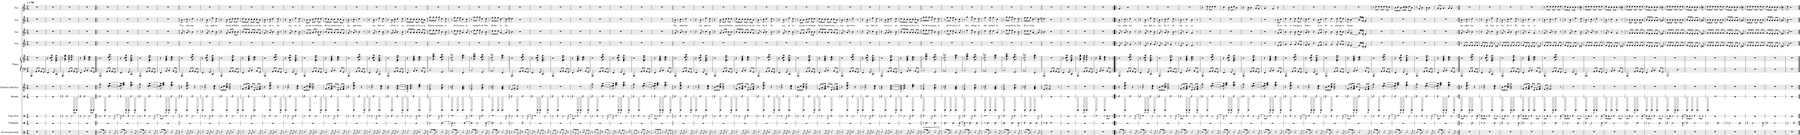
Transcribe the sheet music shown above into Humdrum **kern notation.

**kern	**kern	**dynam	**kern	**kern	**kern	**kern	**kern	**kern	**kern	**kern	**text	**kern
*part10	*part9	*part9	*part8	*part7	*part6	*part5	*part5	*part4	*part3	*part2	*part2	*part1
*staff11	*staff10	*staff10	*staff9	*staff8	*staff7	*staff6	*staff5	*staff4	*staff3	*staff2	*staff2	*staff1
*I"Set de percusión	*I"Triángulo	*	*I"Caja clara	*I"Bombo	*I"Guitarra eléctrica	*I"Piano	*	*I"Voz	*I"Voz	*I"Voz	*	*I"Voz
*I'Perc.	*	*	*I'C. clara	*I'Bmb.	*I'Guit. El.	*I'Pno.	*	*I'Vo.	*I'Vo.	*I'Vo.	*	*I'Vo.
*	*stria1	*	*stria1	*stria1	*	*	*	*	*	*	*	*
*clefX	*clefX	*	*clefX	*clefX	*clefGv2	*clefF4	*clefG2	*clefG2	*clefG2	*clefG2	*	*clefG2
*	*	*	*	*	*	*	*	*Trd7c12	*	*	*	*
*k[]	*k[]	*	*k[]	*k[]	*k[]	*k[]	*k[]	*k[]	*k[]	*k[]	*	*k[]
*M7/8	*M7/8	*	*M7/8	*M7/8	*M7/8	*M7/8	*M7/8	*M7/8	*M7/8	*M7/8	*	*M7/8
*MM180	*MM180	*	*MM180	*MM180	*MM180	*MM180	*MM180	*MM180	*MM180	*MM180	*	*MM180
=1	=1	=1	=1	=1	=1	=1	=1	=1	=1	=1	=1	=1
2..r	2..r	.	2..r	2..r	2..r	4.GGG/	2..r	2..r	2..r	2..r	.	2..r
.	.	.	.	.	.	8AA/L	.	.	.	.	.	.
.	.	.	.	.	.	8BB/J	.	.	.	.	.	.
.	.	.	.	.	.	8AA/L	.	.	.	.	.	.
.	.	.	.	.	.	8GG/J	.	.	.	.	.	.
=2	=2	=2	=2	=2	=2	=2	=2	=2	=2	=2	=2	=2
2..r	2..r	.	2..r	2..r	2..r	4.FF/	4r	2..r	2..r	2..r	.	2..r
.	.	.	.	.	.	.	4f\ 4cc\ 4dd\ 4aa\	.	.	.	.	.
.	.	.	.	.	.	8GG/	.	.	.	.	.	.
.	.	.	.	.	.	4.CC/	4.e\ 4.g\ 4.cc\ 4.gg\	.	.	.	.	.
=3	=3	=3	=3	=3	=3	=3	=3	=3	=3	=3	=3	=3
2..r	2..r	.	4Re\	4r	2..r	4.GGG/	8r	2..r	2..r	2..r	.	2..r
.	.	.	.	.	.	.	4g\ 4b\ 4ff\ 4aa\	.	.	.	.	.
.	.	.	4Re\	4.r	.	.	.	.	.	.	.	.
.	.	.	.	.	.	8AA/L	8a\ 8dd\ 8gg\	.	.	.	.	.
.	.	.	4.Re\	.	.	8BB/J	4.g\ 4.dd\ 4.gg\	.	.	.	.	.
.	.	.	.	8BBB\L	.	8AA/L	.	.	.	.	.	.
.	.	.	.	8BBB\J	.	8GG/J	.	.	.	.	.	.
=4	=4	=4	=4	=4	=4	=4	=4	=4	=4	=4	=4	=4
2..r	2..r	.	4Re\	4r	2..r	4FF/	4r	2..r	2..r	2..r	.	2..r
.	.	.	4Re\	4.r	.	8BB/	4a\ 4cc\ 4ff\	.	.	.	.	.
.	.	.	.	.	.	4C/	.	.	.	.	.	.
.	.	.	4.Re\	.	.	.	4.g\ 4.cc\ 4.ee\	.	.	.	.	.
.	.	.	.	8BBB\L	.	8BB/L	.	.	.	.	.	.
.	.	.	.	8BBB\J	.	8GG/J	.	.	.	.	.	.
=5!|:	=5!|:	=5!|:	=5!|:	=5!|:	=5!|:	=5!|:	=5!|:	=5!|:	=5!|:	=5!|:	=5!|:	=5!|:
8.R/L	2..r	.	4Re\	4r	2B\ 2f\ 2a\	4.GGG/	2r	2..r	2..r	2..r	.	2..r
16Rg/Jk	.	.	.	.	.	.	.	.	.	.	.	.
4R/	.	.	4r	4BBB\	.	.	.	.	.	.	.	.
.	.	.	.	.	.	8AA/L	.	.	.	.	.	.
4R/	.	.	4Re\	4.r	[4.d\ [4.e\ [4.b\	8BB/J	4.g\ 4.dd\ 4.ee\ 4.bb\	.	.	.	.	.
.	.	.	.	.	.	8AA/L	.	.	.	.	.	.
8Rg/	.	.	[8Re\	.	.	8GG/J	.	.	.	.	.	.
=6	=6	=6	=6	=6	=6	=6	=6	=6	=6	=6	=6	=6
8.R/L	2..r	.	8Re\]	4r	8d\] 8e\] 8b\]	4.FF/	4r	2..r	2..r	2..r	.	2..r
.	.	.	4r	.	4.f\ 4.a\ 4.cc\	.	.	.	.	.	.	.
16Rg/Jk	.	.	.	.	.	.	.	.	.	.	.	.
4R/	.	.	.	8BBB\	.	.	4f\ 4cc\ 4dd\ 4aa\	.	.	.	.	.
.	.	.	4r	8BBB\	.	8GG/	.	.	.	.	.	.
4R/	.	.	.	4r	4.e\ 4.g\ 4.dd\	4.CC/	4.e\ 4.g\ 4.cc\ 4.gg\	.	.	.	.	.
.	.	.	4Re\	.	.	.	.	.	.	.	.	.
8Rg/	.	.	.	8BBB\	.	.	.	.	.	.	.	.
=7	=7	=7	=7	=7	=7	=7	=7	=7	=7	=7	=7	=7
8.R/L	2..r	.	4Re\	4r	2B\ 2f\ 2a\	4.GGG/	2r	2..r	2..r	2..r	.	2..r
16Rg/Jk	.	.	.	.	.	.	.	.	.	.	.	.
4R/	.	.	4r	4BBB\	.	.	.	.	.	.	.	.
.	.	.	.	.	.	8AA/L	.	.	.	.	.	.
4R/	.	.	4Re\	4.r	[4.d\ [4.e\ [4.b\	8BB/J	4.e\ 4.g\ 4.dd\ 4.gg\	.	.	.	.	.
.	.	.	.	.	.	8AA/L	.	.	.	.	.	.
8Rg/	.	.	[8Re\	.	.	8GG/J	.	.	.	.	.	.
=8	=8	=8	=8	=8	=8	=8	=8	=8	=8	=8	=8	=8
8.R/L	2..r	.	8Re\L]	4r	8d\] 8e\] 8b\]	4FF/	4r	2..r	2..r	2..r	.	2..r
.	.	.	8Re\J	.	4.f\ 4.a\ 4.cc\	.	.	.	.	.	.	.
16Rg/Jk	.	.	.	.	.	.	.	.	.	.	.	.
4R/	.	.	4.r	8BBB\	.	8BB/	4f\ 4a\ 4cc\ 4ff\	.	.	.	.	.
.	.	.	.	8BBB\	.	4C/	.	.	.	.	.	.
4R/	.	.	.	4r	4.e\ 4.g\ 4.dd\	.	4.g\ 4.cc\ 4.ee\	.	.	.	.	.
.	.	.	4Re\	.	.	8BB/L	.	.	.	.	.	.
8Rg/	.	.	.	8BBB\	.	8GG/J	.	.	.	.	.	.
=9||	=9||	=9||	=9||	=9||	=9||	=9||	=9||	=9||	=9||	=9||	=9||	=9||
!	!	!	!	!	!	!	!	!	!	!	!LO:LY:b	!
4R/	2..r	.	4Re\	4r	4r	4.GGG/	2r	2..r	8g/	8b\	'Toy	2..r
.	.	.	.	.	.	.	.	.	8r	8r	.	.
!	!	!	!	!	!	!	!	!	!	!	!LO:LY:b	!
8Rg/	.	.	4r	4BBB\	4.G\ 4.d\ 4.f\ 4.cc\	.	.	.	8a/	8cc\	plan-	.
8Rg/	.	.	.	.	.	8AA/L	.	.	8r	8r	.	.
!	!	!	!	!	!	!	!	!	!	!	!LO:LY:b	!
4R/	.	.	4.Re\	4r	.	8BB/J	4.g\ 4.dd\ 4.ee\ 4.bb\	.	4b\	4dd\	-tao	.
.	.	.	.	.	4r	8AA/L	.	.	.	.	.	.
8Rg/	.	.	.	8BBB\	.	8GG/J	.	.	8r	8r	.	.
=10	=10	=10	=10	=10	=10	=10	=10	=10	=10	=10	=10	=10
4R/	2..r	.	8r	4BBB\	8r	4.FF/	4r	2..r	4r	4r	.	2..r
.	.	.	4Re\	.	2A\ 2c\ 2f\	.	.	.	.	.	.	.
!	!	!	!	!	!	!	!	!	!	!	!LO:LY:b	!
8Rg/	.	.	.	4r	.	.	4f\ 4cc\ 4dd\ 4aa\	.	8g/	8b\	'toy	.
8Rg/	.	.	8Re\	.	.	8GG/	.	.	8r	8r	.	.
!	!	!	!	!	!	!	!	!	!	!	!LO:LY:b	!
4R/	.	.	4.r	4.BBB\	.	4.CC/	4.e\ 4.g\ 4.cc\ 4.gg\	.	4cc\	4ee\	quie-	.
.	.	.	.	.	4G\ 4c\ 4e\	.	.	.	.	.	.	.
!	!	!	!	!	!	!	!	!	!	!	!LO:LY:b	!
8Rg/	.	.	.	.	.	.	.	.	8b\	8dd\	-to	.
=11	=11	=11	=11	=11	=11	=11	=11	=11	=11	=11	=11	=11
4R/	2..r	.	4Re\	4r	[8B\L	4.GGG/	2r	2..r	4r	4r	.	2..r
.	.	.	.	.	[8d\	.	.	.	.	.	.	.
!	!	!	!	!	!	!	!	!	!	!	!LO:LY:b	!
8Rg/	.	.	4r	4BBB\	8B\_ 8d\_ [8a\J	.	.	.	8g/	8b\	soy	.
!	!	!	!	!	!	!	!	!	!	!	!LO:LY:b	!
8Rg/	.	.	.	.	2G\ 2B\] 2d\] 2a\]	8AA/L	.	.	8a/L	8cc\L	un	.
!	!	!	!	!	!	!	!	!	!	!	!LO:LY:b	!
4R/	.	.	4.Re\	4r	.	8BB/J	4.e\ 4.g\ 4.dd\ 4.gg\	.	8b/J	8dd\J	ár	.
!	!	!	!	!	!	!	!	!	!	!	!LO:LY:b	!
.	.	.	.	.	.	8AA/L	.	.	8b\L	8dd\L	bol	.
!	!	!	!	!	!	!	!	!	!	!	!LO:LY:b	!
8Rg/	.	.	.	8BBB\	.	8GG/J	.	.	8b\J	8dd\J	en	.
=12	=12	=12	=12	=12	=12	=12	=12	=12	=12	=12	=12	=12
!	!	!	!	!	!	!	!	!	!	!	!LO:LY:b	!
4R/	2..r	.	8r	4BBB\	[8F/L	4FF/	4r	2..r	8b/L	8dd\L	me	2..r
!	!	!	!	!	!	!	!	!	!	!	!LO:LY:b	!
.	.	.	4Re\	.	[8A/	.	.	.	8a/	8cc\	dio	.
!	!	!	!	!	!	!	!	!	!	!	!LO:LY:b	!
8Rg/	.	.	.	4r	8F/] 8A/] 8d/J	8BB/	4f\ 4a\ 4cc\ 4ff\	.	8a/J	8cc\J	de	.
!	!	!	!	!	!	!	!	!	!	!	!LO:LY:b	!
8Rg/	.	.	8Re\	.	[8c/L	4C/	.	.	8a/L	8cc\L	laa	.
!	!	!	!	!	!	!	!	!	!	!	!LO:LY:b	!
4R/	.	.	4.r	4.BBB\	8D/J	.	4.g\ 4.cc\ 4.ee\	.	8a/J	8cc\J	ve	.
!	!	!	!	!	!	!	!	!	!	!	!LO:LY:b	!
.	.	.	.	.	[8E/L	8BB/L	.	.	8a/L	8cc\L	ni	.
!	!	!	!	!	!	!	!	!	!	!	!LO:LY:b	!
8Rg/	.	.	.	.	8E/] 8G/ 8c/]J	8GG/J	.	.	8g/J	8b\J	da	.
=13	=13	=13	=13	=13	=13	=13	=13	=13	=13	=13	=13	=13
!	!	!	!	!	!	!	!	!	!	!	!LO:LY:b	!
4R/	2..r	.	4Re\	4r	4r	4.GGG/	2r	2..r	8g/	8b\	'toy	2..r
.	.	.	.	.	.	.	.	.	8r	8r	.	.
!	!	!	!	!	!	!	!	!	!	!	!LO:LY:b	!
8Rg/	.	.	4r	4BBB\	4.G\ 4.d\ 4.f\ 4.cc\	.	.	.	8a/	8cc\	he	.
!	!	!	!	!	!	!	!	!	!	!	!LO:LY:b	!
8Rg/	.	.	.	.	.	8AA/L	.	.	4b\	4dd\	ri	.
4R/	.	.	4.Re\	4r	.	8BB/J	4.g\ 4.dd\ 4.ee\ 4.bb\	.	.	.	.	.
!	!	!	!	!	!	!	!	!	!	!	!LO:LY:b	!
.	.	.	.	.	4r	8AA/L	.	.	8b\	8dd\	do	.
8Rg/	.	.	.	8BBB\	.	8GG/J	.	.	8r	8r	.	.
=14	=14	=14	=14	=14	=14	=14	=14	=14	=14	=14	=14	=14
4R/	2..r	.	8r	4BBB\	8r	4.FF/	4r	2..r	4r	4r	.	2..r
.	.	.	4Re\	.	2A\ 2c\ 2f\	.	.	.	.	.	.	.
!	!	!	!	!	!	!	!	!	!	!	!LO:LY:b	!
8Rg/	.	.	.	4r	.	.	4f\ 4cc\ 4dd\ 4aa\	.	8g/	8b\	toy	.
8Rg/	.	.	8Re\	.	.	8GG/	.	.	8r	8r	.	.
!	!	!	!	!	!	!	!	!	!	!	!LO:LY:b	!
4R/	.	.	4.r	4.BBB\	.	4.CC/	4.e\ 4.g\ 4.cc\ 4.gg\	.	4cc\	4ee\	se	.
.	.	.	.	.	4G\ 4c\ 4e\	.	.	.	.	.	.	.
!	!	!	!	!	!	!	!	!	!	!	!LO:LY:b	!
8Rg/	.	.	.	.	.	.	.	.	8b\	8dd\	co	.
=15	=15	=15	=15	=15	=15	=15	=15	=15	=15	=15	=15	=15
4R/	2..r	.	4Re\	4r	[8B\L	4.GGG/	2r	2..r	8r	8r	.	2..r
!	!	!	!	!	!	!	!	!	!	!	!LO:LY:b	!
.	.	.	.	.	[8d\	.	.	.	8g/L	8b\L	soy	.
!	!	!	!	!	!	!	!	!	!	!	!LO:LY:b	!
8Rg/	.	.	4r	4BBB\	8B\_ 8d\_ [8a\J	.	.	.	8g/J	8b\J	un	.
!	!	!	!	!	!	!	!	!	!	!	!LO:LY:b	!
8Rg/	.	.	.	.	2G\ 2B\] 2d\] 2a\]	8AA/L	.	.	8a/L	8cc\L	es	.
!	!	!	!	!	!	!	!	!	!	!	!LO:LY:b	!
4R/	.	.	4.Re\	4r	.	8BB/J	4.e\ 4.g\ 4.dd\ 4.gg\	.	8b/J	8dd\J	tor	.
!	!	!	!	!	!	!	!	!	!	!	!LO:LY:b	!
.	.	.	.	.	.	8AA/L	.	.	8b\L	8dd\L	bo	.
!	!	!	!	!	!	!	!	!	!	!	!LO:LY:b	!
8Rg/	.	.	.	8BBB\	.	8GG/J	.	.	8b\J	8dd\J	pa	.
=16	=16	=16	=16	=16	=16	=16	=16	=16	=16	=16	=16	=16
!	!	!	!	!	!	!	!	!	!	!	!LO:LY:b	!
4R/	2..r	.	8r	4BBB\	[8F/L	4FF/	4r	2..r	8b/L	8dd\L	lle	2..r
!	!	!	!	!	!	!	!	!	!	!	!LO:LY:b	!
.	.	.	4Re\	.	[8A/	.	.	.	8a/	8cc\	var	.
!	!	!	!	!	!	!	!	!	!	!	!LO:LY:b	!
8Rg/	.	.	.	4r	8F/] 8A/] 8d/J	8BB/	4f\ 4a\ 4cc\ 4ff\	.	8a/J	8cc\J	la	.
!	!	!	!	!	!	!	!	!	!	!	!LO:LY:b	!
8Rg/	.	.	8Re\	.	[8c/L	4C/	.	.	8a/L	8cc\L	mer	.
!	!	!	!	!	!	!	!	!	!	!	!LO:LY:b	!
4R/	.	.	4.r	4.BBB\	8D/J	.	4.g\ 4.cc\ 4.ee\	.	8a/J	8cc\J	can	.
!	!	!	!	!	!	!	!	!	!	!	!LO:LY:b	!
.	.	.	.	.	[8E/L	8BB/L	.	.	8a/L	8cc\L	cí	.
!	!	!	!	!	!	!	!	!	!	!	!LO:LY:b	!
8Rg/	.	.	.	.	8E/] 8G/ 8c/]J	8GG/J	.	.	8g/J	8b\J	a	.
=17	=17	=17	=17	=17	=17	=17	=17	=17	=17	=17	=17	=17
!	!	!	!	!	!	!	!	!	!	!	!LO:LY:b	!
4R/	2..r	.	4Re\	4r	4r	4.GGG/	2r	2..r	8g/	8b\	'toy	2..r
.	.	.	.	.	.	.	.	.	8r	8r	.	.
!	!	!	!	!	!	!	!	!	!	!	!LO:LY:b	!
8Rg/	.	.	4r	4BBB\	4.G\ 4.d\ 4.f\ 4.cc\	.	.	.	8a/	8cc\	que-	.
8Rg/	.	.	.	.	.	8AA/L	.	.	8r	8r	.	.
!	!	!	!	!	!	!	!	!	!	!	!LO:LY:b	!
4R/	.	.	4.Re\	4r	.	8BB/J	4.g\ 4.dd\ 4.ee\ 4.bb\	.	4b\	4dd\	-mao	.
.	.	.	.	.	4r	8AA/L	.	.	.	.	.	.
8Rg/	.	.	.	8BBB\	.	8GG/J	.	.	8r	8r	.	.
=18	=18	=18	=18	=18	=18	=18	=18	=18	=18	=18	=18	=18
4R/	2..r	.	8r	4BBB\	8r	4.FF/	4r	2..r	4r	4r	.	2..r
.	.	.	4Re\	.	2A\ 2c\ 2f\	.	.	.	.	.	.	.
!	!	!	!	!	!	!	!	!	!	!	!LO:LY:b	!
8Rg/	.	.	.	4r	.	.	4f\ 4cc\ 4dd\ 4aa\	.	8g/	8b\	toy	.
8Rg/	.	.	8Re\	.	.	8GG/	.	.	8r	8r	.	.
!	!	!	!	!	!	!	!	!	!	!	!LO:LY:b	!
4R/	.	.	4.r	4.BBB\	.	4.CC/	4.e\ 4.g\ 4.cc\ 4.gg\	.	4cc\	4ee\	hue-	.
.	.	.	.	.	4G\ 4c\ 4e\	.	.	.	.	.	.	.
!	!	!	!	!	!	!	!	!	!	!	!LO:LY:b	!
8Rg/	.	.	.	.	.	.	.	.	8b\	8dd\	-co	.
=19	=19	=19	=19	=19	=19	=19	=19	=19	=19	=19	=19	=19
4R/	2..r	.	4Re\	4r	2G\ 2B\ 2d\	4.GGG/	2r	2..r	4r	4r	.	2..r
!	!	!	!	!	!	!	!	!	!	!	!LO:LY:b	!
8Rg/	.	.	4r	4BBB\	.	.	.	.	8g/	8b\	mi	.
!	!	!	!	!	!	!	!	!	!	!	!LO:LY:b	!
8Rg/	.	.	.	.	.	8AA/L	.	.	8a/	8cc\	ra	.
!	!	!	!	!	!	!	!	!	!	!	!LO:LY:b	!
4R/	.	.	4Re\	4r	[4.F\ [4.B\ [4.e\	8BB/J	4.e\ 4.g\ 4.dd\ 4.gg\	.	4b\	4dd\	íz	.
.	.	.	.	.	.	8AA/L	.	.	.	.	.	.
!	!	!	!	!	!	!	!	!	!	!	!LO:LY:b	!
8Rg/	.	.	8r	8BBB\	.	8GG/J	.	.	8b\	8dd\	ya	.
=20	=20	=20	=20	=20	=20	=20	=20	=20	=20	=20	=20	=20
!	!	!	!	!	!	!	!	!	!	!	!LO:LY:b	!
4R/	2..r	.	8r	4BBB\	8F\] 8B\] 8e\]	4FF/	4r	2..r	8b/L	8dd\L	no	2..r
!	!	!	!	!	!	!	!	!	!	!	!LO:LY:b	!
.	.	.	4Re\	.	4.G\ 4.c\ 4.f\	.	.	.	8a/	8cc\	rom	.
!	!	!	!	!	!	!	!	!	!	!	!LO:LY:b	!
8Rg/	.	.	.	4r	.	8BB/	4f\ 4a\ 4cc\ 4ff\	.	8a/J	8cc\J	pe	.
!	!	!	!	!	!	!	!	!	!	!	!LO:LY:b	!
8Rg/	.	.	8Re\	.	.	4C/	.	.	8a/L	8cc\L	tu	.
!	!	!	!	!	!	!	!	!	!	!	!LO:LY:b	!
4R/	.	.	4.r	4.BBB\	4.c\ 4.e\ 4.g\	.	4.g\ 4.cc\ 4.ee\	.	8a/J	8cc\J	be	.
!	!	!	!	!	!	!	!	!	!	!	!LO:LY:b	!
.	.	.	.	.	.	8BB/L	.	.	8a/L	8cc\L	rí	.
!	!	!	!	!	!	!	!	!	!	!	!LO:LY:b	!
8Rg/	.	.	.	.	.	8GG/J	.	.	8g/J	8b\J	as	.
=21||	=21||	=21||	=21||	=21||	=21||	=21||	=21||	=21||	=21||	=21||	=21||	=21||
!	!	!	!	!	!	!	!	!	!	!	!LO:LY:b	!
8.R/L	2Re\	.	4.r	2BBB\	2E\ 2G\ 2c\ 2g\	2C/	8r	2..r	8ee\L	8gg\L	Quie	2..r
!	!	!	!	!	!	!	!	!	!	!	!LO:LY:b	!
.	.	.	.	.	.	.	4.a\ 4.ee\ 4.gg\ 4.ccc\	.	8ee\	8gg\	ro	.
16Rg/Jk	.	.	.	.	.	.	.	.	.	.	.	.
!	!	!	!	!	!	!	!	!	!	!	!LO:LY:b	!
4R/	.	.	.	.	.	.	.	.	8ee\J	8gg\J	ser	.
!	!	!	!	!	!	!	!	!	!	!	!LO:LY:b	!
.	.	.	8Re\	.	.	.	.	.	8ee\	8gg\	un	.
!	!	!	!	!	!	!	!	!	!	!	!LO:LY:b	!
4R/	[4.Re\	.	4.r	4.BBB\	4.G\ 4.B\ 4.f\	4.GG/	4.g\ 4.dd\ 4.ee\ 4.bb\	.	4b\	4dd\	pos	.
!	!	!	!	!	!	!	!	!	!	!	!LO:LY:b	!
8Rg/	.	.	.	.	.	.	.	.	8b\	8dd\	te	.
=22	=22	=22	=22	=22	=22	=22	=22	=22	=22	=22	=22	=22
8.R/L	8Re\]	.	2.r	4BBB\	2F/ 2B-X/ 2d/	2BB-X/	2f\ 2cc\ 2dd\ 2bb-X\	2..r	8r	8r	.	2..r
!	!	!	!	!	!	!	!	!	!	!	!LO:LY:b	!
.	2Re\	.	.	.	.	.	.	.	8dd\L	8ff\L	de	.
16Rg/Jk	.	.	.	.	.	.	.	.	.	.	.	.
!	!	!	!	!	!	!	!	!	!	!	!LO:LY:b	!
4R/	.	.	.	4BBB\	.	.	.	.	8dd\J	8ff\J	ba	.
!	!	!	!	!	!	!	!	!	!	!	!LO:LY:b	!
.	.	.	.	.	.	.	.	.	8dd\	8ff\	jo	.
!	!	!	!	!	!	!	!	!	!	!	!LO:LY:b	!
4R/	.	.	.	4.BBB\	4.F/ 4.A/ 4.c/	4.FF/	4.cc\ 4.ff\ 4.aa\	.	4a/	4cc\	cos	.
.	[4Re\	.	.	.	.	.	.	.	.	.	.	.
!	!	!	!	!	!	!	!	!	!	!	!LO:LY:b	!
8Rg/	.	.	8Re\	.	.	.	.	.	8a/	8cc\	te	.
=23	=23	=23	=23	=23	=23	=23	=23	=23	=23	=23	=23	=23
8.R/L	4Re\]	.	4.r	2BBB\	2E\ 2G\ 2c\ 2g\	2C/	8r	2..r	8r	8r	.	2..r
!	!	!	!	!	!	!	!	!	!	!	!LO:LY:b	!
.	.	.	.	.	.	.	4.a\ 4.ee\ 4.gg\ 4.ccc\	.	8ee\L	8gg\L	car	.
16Rg/Jk	.	.	.	.	.	.	.	.	.	.	.	.
!	!	!	!	!	!	!	!	!	!	!	!LO:LY:b	!
4R/	2Re\	.	.	.	.	.	.	.	8ee\J	8gg\J	gar	.
!	!	!	!	!	!	!	!	!	!	!	!LO:LY:b	!
.	.	.	8Re\	.	.	.	.	.	8ee\	8gg\	lo	.
!	!	!	!	!	!	!	!	!	!	!	!LO:LY:b	!
4R/	.	.	4.r	4.BBB\	4.G\ 4.B\ 4.f\	4.GG/	4.g\ 4.dd\ 4.ee\ 4.bb\	.	4b\	4dd\	ca	.
!	!	!	!	!	!	!	!	!	!	!	!LO:LY:b	!
8Rg/	[8Re\	.	.	.	.	.	.	.	8b\	8dd\	bles	.
=24	=24	=24	=24	=24	=24	=24	=24	=24	=24	=24	=24	=24
!	!	!	!	!	!	!	!	!	!	!	!LO:LY:b	!
8.R/L	4.Re\]	.	2.r	4BBB\	2F/ 2B-X/ 2d/	2BB-X/	2f\ 2cc\ 2dd\ 2bb-X\	2..r	8dd\L	8ff\L	lle	2..r
!	!	!	!	!	!	!	!	!	!	!	!LO:LY:b	!
.	.	.	.	.	.	.	.	.	8dd\	8ff\	var	.
16Rg/Jk	.	.	.	.	.	.	.	.	.	.	.	.
4R/	.	.	.	4BBB\	.	.	.	.	8dd\J	8ff\J	.	.
!	!	!	!	!	!	!	!	!	!	!	!LO:LY:b	!
.	2Re\	.	.	.	.	.	.	.	[4.a/	[4.cc\	la	.
4R/	.	.	.	4.BBB\	4.F/ 4.A/ 4.c/	4.FF/	4.cc\ 4.ff\ 4.aa\	.	.	.	.	.
!	!	!	!	!	!	!	!	!	!	!	!LO:LY:b	!
8Rg/	.	.	8Re\	.	.	.	.	.	8a/]	8cc\]	luz	.
=25||	=25||	=25||	=25||	=25||	=25||	=25||	=25||	=25||	=25||	=25||	=25||	=25||
8r	2Re\	.	4Re\	4r	[8E/L	4.GGG/	2r	2..r	4.b\	4.dd\	.	2..r
8R/L	.	.	.	.	[8G/J	.	.	.	.	.	.	.
8Rg/J	.	.	4r	4BBB\	2E/] 2G/] 2d/	.	.	.	.	.	.	.
8Rg/	.	.	.	.	.	8AA/L	.	.	2r	2r	.	.
8r	4.r	.	4Re\	4.r	.	8BB/J	4.g\ 4.dd\ 4.ee\ 4.bb\	.	.	.	.	.
8R/L	.	.	.	.	.	8AA/L	.	.	.	.	.	.
8Rg/J	.	.	[8Re\	.	8r	8GG/J	.	.	.	.	.	.
=26	=26	=26	=26	=26	=26	=26	=26	=26	=26	=26	=26	=26
8Rg/	2..r	.	8Re\]	4r	2..r	4.FF/	4r	2..r	2..r	2..r	.	2..r
8r	.	.	2r	.	.	.	.	.	.	.	.	.
8R/	.	.	.	8BBB\	.	.	4f\ 4cc\ 4dd\ 4aa\	.	.	.	.	.
8Rg/L	.	.	.	8BBB\	.	8GG/	.	.	.	.	.	.
8Rg/J	.	.	.	4r	.	4.CC/	4.e\ 4.g\ 4.cc\ 4.gg\	.	.	.	.	.
8r	.	.	4Re\	.	.	.	.	.	.	.	.	.
8R/	.	.	.	8BBB\	.	.	.	.	.	.	.	.
=27	=27	=27	=27	=27	=27	=27	=27	=27	=27	=27	=27	=27
8Rg/L	2..r	.	4Re\	4r	2..r	4.GGG/	2r	2..r	2..r	2..r	.	2..r
8Rg/J	.	.	.	.	.	.	.	.	.	.	.	.
8r	.	.	4r	4BBB\	.	.	.	.	.	.	.	.
8R/L	.	.	.	.	.	8AA/L	.	.	.	.	.	.
8Rg/J	.	.	4Re\	4r	.	8BB/J	4.e\ 4.g\ 4.dd\ 4.gg\	.	.	.	.	.
8Rg/	.	.	.	.	.	8AA/L	.	.	.	.	.	.
8r	.	.	[8Re\	8r	.	8GG/J	.	.	.	.	.	.
=28	=28	=28	=28	=28	=28	=28	=28	=28	=28	=28	=28	=28
8R/L	2..r	.	8Re\L]	4r	2..r	4FF/	4r	2..r	2..r	2..r	.	2..r
8Rg/	.	.	8Re\J	.	.	.	.	.	.	.	.	.
8Rg/J	.	.	4.r	8BBB\	.	8BB/	4f\ 4a\ 4cc\ 4ff\	.	.	.	.	.
8r	.	.	.	8BBB\	.	4C/	.	.	.	.	.	.
8R/	.	.	.	4r	.	.	4.g\ 4.cc\ 4.ee\	.	.	.	.	.
8Rg/L	.	.	4Re\	.	.	8BB/L	.	.	.	.	.	.
8Rg/J	.	.	.	8BBB\	.	8GG/J	.	.	.	.	.	.
=29	=29	=29	=29	=29	=29	=29	=29	=29	=29	=29	=29	=29
8r	2..r	.	4Re\	4r	2B\ 2f\ 2a\	4.GGG/	2r	2..r	2..r	2..r	.	2..r
8R/L	.	.	.	.	.	.	.	.	.	.	.	.
8Rg/J	.	.	4r	4BBB\	.	.	.	.	.	.	.	.
8Rg/	.	.	.	.	.	8AA/L	.	.	.	.	.	.
8r	.	.	4Re\	4.r	[4.d\ [4.e\ [4.b\	8BB/J	4.g\ 4.dd\ 4.ee\ 4.bb\	.	.	.	.	.
8R/L	.	.	.	.	.	8AA/L	.	.	.	.	.	.
8Rg/J	.	.	[8Re\	.	.	8GG/J	.	.	.	.	.	.
=30	=30	=30	=30	=30	=30	=30	=30	=30	=30	=30	=30	=30
8Rg/	2..r	.	8Re\]	4r	8d\] 8e\] 8b\]	4.FF/	4r	2..r	2..r	2..r	.	2..r
8r	.	.	2r	.	4.f\ 4.a\ 4.cc\	.	.	.	.	.	.	.
8R/	.	.	.	8BBB\	.	.	4f\ 4cc\ 4dd\ 4aa\	.	.	.	.	.
8Rg/L	.	.	.	8BBB\	.	8GG/	.	.	.	.	.	.
8Rg/J	.	.	.	4r	4.e\ 4.g\ 4.dd\	4.CC/	4.e\ 4.g\ 4.cc\ 4.gg\	.	.	.	.	.
8r	.	.	4Re\	.	.	.	.	.	.	.	.	.
8R/	.	.	.	8BBB\	.	.	.	.	.	.	.	.
=31	=31	=31	=31	=31	=31	=31	=31	=31	=31	=31	=31	=31
8Rg/L	2..r	.	4Re\	4r	2B\ 2f\ 2a\	4.GGG/	2r	2..r	2..r	2..r	.	2..r
8Rg/J	.	.	.	.	.	.	.	.	.	.	.	.
8r	.	.	4r	4BBB\	.	.	.	.	.	.	.	.
8R/L	.	.	.	.	.	8AA/L	.	.	.	.	.	.
8Rg/J	.	.	4Re\	4.r	[4.d\ [4.e\ [4.b\	8BB/J	4.e\ 4.g\ 4.dd\ 4.gg\	.	.	.	.	.
8Rg/	.	.	.	.	.	8AA/L	.	.	.	.	.	.
8r	.	.	[8Re\	.	.	8GG/J	.	.	.	.	.	.
=32	=32	=32	=32	=32	=32	=32	=32	=32	=32	=32	=32	=32
8R/L	2..r	.	8Re\L]	4r	8d\] 8e\] 8b\]	4FF/	4r	2..r	2..r	2..r	.	2..r
8Rg/	.	.	8Re\J	.	4.f\ 4.a\ 4.cc\	.	.	.	.	.	.	.
8Rg/J	.	.	4.r	8BBB\	.	8BB/	4f\ 4a\ 4cc\ 4ff\	.	.	.	.	.
8r	.	.	.	8BBB\	.	4C/	.	.	.	.	.	.
8R/	.	.	.	4r	4.e\ 4.g\ 4.dd\	.	4.g\ 4.cc\ 4.ee\	.	.	.	.	.
8Rg/L	.	.	4Re\	.	.	8BB/L	.	.	.	.	.	.
8Rg/J	.	.	.	8BBB\	.	8GG/J	.	.	.	.	.	.
=33||	=33||	=33||	=33||	=33||	=33||	=33||	=33||	=33||	=33||	=33||	=33||	=33||
!	!	!	!	!	!	!	!	!	!	!	!LO:LY:b	!
4R/	2..r	.	4Re\	4r	4r	4.GGG/	2r	2..r	8g/	8b\	'Toy	2..r
.	.	.	.	.	.	.	.	.	8r	8r	.	.
!	!	!	!	!	!	!	!	!	!	!	!LO:LY:b	!
8Rg/	.	.	4r	4BBB\	4.G\ 4.d\ 4.f\ 4.cc\	.	.	.	8a/	8cc\	plan-	.
8Rg/	.	.	.	.	.	8AA/L	.	.	8r	8r	.	.
!	!	!	!	!	!	!	!	!	!	!	!LO:LY:b	!
4R/	.	.	4.Re\	4r	.	8BB/J	4.g\ 4.dd\ 4.ee\ 4.bb\	.	4b\	4dd\	-tao	.
.	.	.	.	.	4r	8AA/L	.	.	.	.	.	.
8Rg/	.	.	.	8BBB\	.	8GG/J	.	.	8r	8r	.	.
=34	=34	=34	=34	=34	=34	=34	=34	=34	=34	=34	=34	=34
4R/	2..r	.	8r	4BBB\	8r	4.FF/	4r	2..r	4r	4r	.	2..r
.	.	.	4Re\	.	2A\ 2c\ 2f\	.	.	.	.	.	.	.
!	!	!	!	!	!	!	!	!	!	!	!LO:LY:b	!
8Rg/	.	.	.	4r	.	.	4f\ 4cc\ 4dd\ 4aa\	.	8g/	8b\	'toy	.
8Rg/	.	.	8Re\	.	.	8GG/	.	.	8r	8r	.	.
!	!	!	!	!	!	!	!	!	!	!	!LO:LY:b	!
4R/	.	.	4.r	4.BBB\	.	4.CC/	4.e\ 4.g\ 4.cc\ 4.gg\	.	4cc\	4ee\	quie-	.
.	.	.	.	.	4G\ 4c\ 4e\	.	.	.	.	.	.	.
!	!	!	!	!	!	!	!	!	!	!	!LO:LY:b	!
8Rg/	.	.	.	.	.	.	.	.	8b\	8dd\	-to	.
=35	=35	=35	=35	=35	=35	=35	=35	=35	=35	=35	=35	=35
4R/	2..r	.	4Re\	4r	[8B\L	4.GGG/	2r	2..r	4r	4r	.	2..r
.	.	.	.	.	[8d\	.	.	.	.	.	.	.
!	!	!	!	!	!	!	!	!	!	!	!LO:LY:b	!
8Rg/	.	.	4r	4BBB\	8B\_ 8d\_ [8a\J	.	.	.	8g/	8b\	soy	.
!	!	!	!	!	!	!	!	!	!	!	!LO:LY:b	!
8Rg/	.	.	.	.	2G\ 2B\] 2d\] 2a\]	8AA/L	.	.	8a/L	8cc\L	un	.
!	!	!	!	!	!	!	!	!	!	!	!LO:LY:b	!
4R/	.	.	4.Re\	4r	.	8BB/J	4.e\ 4.g\ 4.dd\ 4.gg\	.	8b/J	8dd\J	ár	.
!	!	!	!	!	!	!	!	!	!	!	!LO:LY:b	!
.	.	.	.	.	.	8AA/L	.	.	8b\L	8dd\L	bol	.
!	!	!	!	!	!	!	!	!	!	!	!LO:LY:b	!
8Rg/	.	.	.	8BBB\	.	8GG/J	.	.	8b\J	8dd\J	en	.
=36	=36	=36	=36	=36	=36	=36	=36	=36	=36	=36	=36	=36
!	!	!	!	!	!	!	!	!	!	!	!LO:LY:b	!
4R/	2..r	.	8r	4BBB\	[8F/L	4FF/	4r	2..r	8b/L	8dd\L	me	2..r
!	!	!	!	!	!	!	!	!	!	!	!LO:LY:b	!
.	.	.	4Re\	.	[8A/	.	.	.	8a/	8cc\	dio	.
!	!	!	!	!	!	!	!	!	!	!	!LO:LY:b	!
8Rg/	.	.	.	4r	8F/] 8A/] 8d/J	8BB/	4f\ 4a\ 4cc\ 4ff\	.	8a/J	8cc\J	de	.
!	!	!	!	!	!	!	!	!	!	!	!LO:LY:b	!
8Rg/	.	.	8Re\	.	[8c/L	4C/	.	.	8a/L	8cc\L	laa	.
!	!	!	!	!	!	!	!	!	!	!	!LO:LY:b	!
4R/	.	.	4.r	4.BBB\	8D/J	.	4.g\ 4.cc\ 4.ee\	.	8a/J	8cc\J	ve	.
!	!	!	!	!	!	!	!	!	!	!	!LO:LY:b	!
.	.	.	.	.	[8E/L	8BB/L	.	.	8a/L	8cc\L	ni	.
!	!	!	!	!	!	!	!	!	!	!	!LO:LY:b	!
8Rg/	.	.	.	.	8E/] 8G/ 8c/]J	8GG/J	.	.	8g/J	8b\J	da	.
=37	=37	=37	=37	=37	=37	=37	=37	=37	=37	=37	=37	=37
!	!	!	!	!	!	!	!	!	!	!	!LO:LY:b	!
4R/	2..r	.	4Re\	4r	4r	4.GGG/	2r	2..r	8g/	8b\	'toy	2..r
.	.	.	.	.	.	.	.	.	8r	8r	.	.
!	!	!	!	!	!	!	!	!	!	!	!LO:LY:b	!
8Rg/	.	.	4r	4BBB\	4.G\ 4.d\ 4.f\ 4.cc\	.	.	.	8a/	8cc\	he	.
!	!	!	!	!	!	!	!	!	!	!	!LO:LY:b	!
8Rg/	.	.	.	.	.	8AA/L	.	.	4b\	4dd\	ri	.
4R/	.	.	4.Re\	4r	.	8BB/J	4.g\ 4.dd\ 4.ee\ 4.bb\	.	.	.	.	.
!	!	!	!	!	!	!	!	!	!	!	!LO:LY:b	!
.	.	.	.	.	4r	8AA/L	.	.	8b\	8dd\	do	.
8Rg/	.	.	.	8BBB\	.	8GG/J	.	.	8r	8r	.	.
=38	=38	=38	=38	=38	=38	=38	=38	=38	=38	=38	=38	=38
4R/	2..r	.	8r	4BBB\	8r	4.FF/	4r	2..r	4r	4r	.	2..r
.	.	.	4Re\	.	2A\ 2c\ 2f\	.	.	.	.	.	.	.
!	!	!	!	!	!	!	!	!	!	!	!LO:LY:b	!
8Rg/	.	.	.	4r	.	.	4f\ 4cc\ 4dd\ 4aa\	.	8g/	8b\	toy	.
8Rg/	.	.	8Re\	.	.	8GG/	.	.	8r	8r	.	.
!	!	!	!	!	!	!	!	!	!	!	!LO:LY:b	!
4R/	.	.	4.r	4.BBB\	.	4.CC/	4.e\ 4.g\ 4.cc\ 4.gg\	.	4cc\	4ee\	se	.
.	.	.	.	.	4G\ 4c\ 4e\	.	.	.	.	.	.	.
!	!	!	!	!	!	!	!	!	!	!	!LO:LY:b	!
8Rg/	.	.	.	.	.	.	.	.	8b\	8dd\	co	.
=39	=39	=39	=39	=39	=39	=39	=39	=39	=39	=39	=39	=39
4R/	2..r	.	4Re\	4r	[8B\L	4.GGG/	2r	2..r	8r	8r	.	2..r
!	!	!	!	!	!	!	!	!	!	!	!LO:LY:b	!
.	.	.	.	.	[8d\	.	.	.	8g/L	8b\L	soy	.
!	!	!	!	!	!	!	!	!	!	!	!LO:LY:b	!
8Rg/	.	.	4r	4BBB\	8B\_ 8d\_ [8a\J	.	.	.	8g/J	8b\J	un	.
!	!	!	!	!	!	!	!	!	!	!	!LO:LY:b	!
8Rg/	.	.	.	.	2G\ 2B\] 2d\] 2a\]	8AA/L	.	.	8a/L	8cc\L	es	.
!	!	!	!	!	!	!	!	!	!	!	!LO:LY:b	!
4R/	.	.	4.Re\	4r	.	8BB/J	4.e\ 4.g\ 4.dd\ 4.gg\	.	8b/J	8dd\J	tor	.
!	!	!	!	!	!	!	!	!	!	!	!LO:LY:b	!
.	.	.	.	.	.	8AA/L	.	.	8b\L	8dd\L	bo	.
!	!	!	!	!	!	!	!	!	!	!	!LO:LY:b	!
8Rg/	.	.	.	8BBB\	.	8GG/J	.	.	8b\J	8dd\J	pa	.
=40	=40	=40	=40	=40	=40	=40	=40	=40	=40	=40	=40	=40
!	!	!	!	!	!	!	!	!	!	!	!LO:LY:b	!
4R/	2..r	.	8r	4BBB\	[8F/L	4FF/	4r	2..r	8b/L	8dd\L	lle	2..r
!	!	!	!	!	!	!	!	!	!	!	!LO:LY:b	!
.	.	.	4Re\	.	[8A/	.	.	.	8a/	8cc\	var	.
!	!	!	!	!	!	!	!	!	!	!	!LO:LY:b	!
8Rg/	.	.	.	4r	8F/] 8A/] 8d/J	8BB/	4f\ 4a\ 4cc\ 4ff\	.	8a/J	8cc\J	la	.
!	!	!	!	!	!	!	!	!	!	!	!LO:LY:b	!
8Rg/	.	.	8Re\	.	[8c/L	4C/	.	.	8a/L	8cc\L	mer	.
!	!	!	!	!	!	!	!	!	!	!	!LO:LY:b	!
4R/	.	.	4.r	4.BBB\	8D/J	.	4.g\ 4.cc\ 4.ee\	.	8a/J	8cc\J	can	.
!	!	!	!	!	!	!	!	!	!	!	!LO:LY:b	!
.	.	.	.	.	[8E/L	8BB/L	.	.	8a/L	8cc\L	cí	.
!	!	!	!	!	!	!	!	!	!	!	!LO:LY:b	!
8Rg/	.	.	.	.	8E/] 8G/ 8c/]J	8GG/J	.	.	8g/J	8b\J	a	.
=41	=41	=41	=41	=41	=41	=41	=41	=41	=41	=41	=41	=41
!	!	!	!	!	!	!	!	!	!	!	!LO:LY:b	!
4R/	2..r	.	4Re\	4r	4r	4.GGG/	2r	2..r	8g/	8b\	'toy	2..r
.	.	.	.	.	.	.	.	.	8r	8r	.	.
!	!	!	!	!	!	!	!	!	!	!	!LO:LY:b	!
8Rg/	.	.	4r	4BBB\	4.G\ 4.d\ 4.f\ 4.cc\	.	.	.	8a/	8cc\	que-	.
8Rg/	.	.	.	.	.	8AA/L	.	.	8r	8r	.	.
!	!	!	!	!	!	!	!	!	!	!	!LO:LY:b	!
4R/	.	.	4.Re\	4r	.	8BB/J	4.g\ 4.dd\ 4.ee\ 4.bb\	.	4b\	4dd\	-mao	.
.	.	.	.	.	4r	8AA/L	.	.	.	.	.	.
8Rg/	.	.	.	8BBB\	.	8GG/J	.	.	8r	8r	.	.
=42	=42	=42	=42	=42	=42	=42	=42	=42	=42	=42	=42	=42
4R/	2..r	.	8r	4BBB\	8r	4.FF/	4r	2..r	4r	4r	.	2..r
.	.	.	4Re\	.	2A\ 2c\ 2f\	.	.	.	.	.	.	.
!	!	!	!	!	!	!	!	!	!	!	!LO:LY:b	!
8Rg/	.	.	.	4r	.	.	4f\ 4cc\ 4dd\ 4aa\	.	8g/	8b\	toy	.
8Rg/	.	.	8Re\	.	.	8GG/	.	.	8r	8r	.	.
!	!	!	!	!	!	!	!	!	!	!	!LO:LY:b	!
4R/	.	.	4.r	4.BBB\	.	4.CC/	4.e\ 4.g\ 4.cc\ 4.gg\	.	4cc\	4ee\	hue-	.
.	.	.	.	.	4G\ 4c\ 4e\	.	.	.	.	.	.	.
!	!	!	!	!	!	!	!	!	!	!	!LO:LY:b	!
8Rg/	.	.	.	.	.	.	.	.	8b\	8dd\	-co	.
=43	=43	=43	=43	=43	=43	=43	=43	=43	=43	=43	=43	=43
4R/	2..r	.	4Re\	4r	2G\ 2B\ 2d\	4.GGG/	2r	2..r	4r	4r	.	2..r
!	!	!	!	!	!	!	!	!	!	!	!LO:LY:b	!
8Rg/	.	.	4r	4BBB\	.	.	.	.	8g/	8b\	mi	.
!	!	!	!	!	!	!	!	!	!	!	!LO:LY:b	!
8Rg/	.	.	.	.	.	8AA/L	.	.	8a/	8cc\	ra	.
!	!	!	!	!	!	!	!	!	!	!	!LO:LY:b	!
4R/	.	.	4.Re\	4r	[4.F\ [4.B\ [4.e\	8BB/J	4.e\ 4.g\ 4.dd\ 4.gg\	.	4b\	4dd\	íz	.
.	.	.	.	.	.	8AA/L	.	.	.	.	.	.
!	!	!	!	!	!	!	!	!	!	!	!LO:LY:b	!
8Rg/	.	.	.	8BBB\	.	8GG/J	.	.	8b\	8dd\	ya	.
=44	=44	=44	=44	=44	=44	=44	=44	=44	=44	=44	=44	=44
!	!	!	!	!	!	!	!	!	!	!	!LO:LY:b	!
4R/	2..r	.	8r	4BBB\	8F\] 8B\] 8e\]	4FF/	4r	2..r	8b/L	8dd\L	no	2..r
!	!	!	!	!	!	!	!	!	!	!	!LO:LY:b	!
.	.	.	4Re\	.	4.G\ 4.c\ 4.f\	.	.	.	8a/	8cc\	rom	.
!	!	!	!	!	!	!	!	!	!	!	!LO:LY:b	!
8Rg/	.	.	.	4r	.	8BB/	4f\ 4a\ 4cc\ 4ff\	.	8a/J	8cc\J	pe	.
!	!	!	!	!	!	!	!	!	!	!	!LO:LY:b	!
8Rg/	.	.	8Re\	.	.	4C/	.	.	8a/L	8cc\L	tu	.
!	!	!	!	!	!	!	!	!	!	!	!LO:LY:b	!
4R/	.	.	4.r	4.BBB\	4.c\ 4.e\ 4.g\	.	4.g\ 4.cc\ 4.ee\	.	8a/J	8cc\J	be	.
!	!	!	!	!	!	!	!	!	!	!	!LO:LY:b	!
.	.	.	.	.	.	8BB/L	.	.	8a/L	8cc\L	rí	.
!	!	!	!	!	!	!	!	!	!	!	!LO:LY:b	!
8Rg/	.	.	.	.	.	8GG/J	.	.	8g/J	8b\J	as	.
=45||	=45||	=45||	=45||	=45||	=45||	=45||	=45||	=45||	=45||	=45||	=45||	=45||
!	!	!LO:HP:b	!	!	!	!	!	!	!	!	!LO:LY:b	!
8.R/L	8r	<	4.r	2BBB\	2E\ 2G\ 2c\ 2g\	2C/	8r	2..r	8ee\L	8gg\L	'ho	2..r
!	!	!LO:HP:b	!	!	!	!	!	!	!	!	!LO:LY:b	!
.	4.Re\	<	.	.	.	.	4.a\ 4.ee\ 4.gg\ 4.ccc\	.	8ee\	8gg\	ra	.
16Rg/Jk	.	.	.	.	.	.	.	.	.	.	.	.
!	!	!	!	!	!	!	!	!	!	!	!LO:LY:b	!
4R/	.	.	.	.	.	.	.	.	8ee\J	8gg\J	soy	.
!	!	!	!	!	!	!	!	!	!	!	!LO:LY:b	!
.	.	.	8Re\	.	.	.	.	.	8ee\	8gg\	un	.
!	!	!	!	!	!	!	!	!	!	!	!LO:LY:b	!
4R/	4.Re\	.	4.r	4.BBB\	4.G\ 4.B\ 4.f\	4.GG/	4.g\ 4.dd\ 4.ee\ 4.bb\	.	4b\	4dd\	pos	.
!	!	!	!	!	!	!	!	!	!	!	!LO:LY:b	!
8Rg/	.	.	.	.	.	.	.	.	8b\	8dd\	te	.
.	.	[ [	.	.	.	.	.	.	.	.	.	.
=46	=46	=46	=46	=46	=46	=46	=46	=46	=46	=46	=46	=46
8.R/L	4.Re\	.	2.r	4BBB\	2F/ 2B-X/ 2d/	2BB-X/	2f\ 2cc\ 2dd\ 2bb-X\	2..r	8r	8r	.	2..r
!	!	!	!	!	!	!	!	!	!	!	!LO:LY:b	!
.	.	.	.	.	.	.	.	.	8dd\L	8ff\L	de	.
16Rg/Jk	.	.	.	.	.	.	.	.	.	.	.	.
!	!	!	!	!	!	!	!	!	!	!	!LO:LY:b	!
4R/	.	.	.	4BBB\	.	.	.	.	8dd\J	8ff\J	ba	.
!	!	!	!	!	!	!	!	!	!	!	!LO:LY:b	!
.	4.Re\	.	.	.	.	.	.	.	8dd\	8ff\	jo	.
!	!	!	!	!	!	!	!	!	!	!	!LO:LY:b	!
4R/	.	.	.	4.BBB\	4.F/ 4.A/ 4.c/	4.FF/	4.cc\ 4.ff\ 4.aa\	.	4a/	4cc\	cos	.
!	!	!	!	!	!	!	!	!	!	!	!LO:LY:b	!
8Rg/	[8Re\	.	8Re\	.	.	.	.	.	8a/	8cc\	te	.
=47	=47	=47	=47	=47	=47	=47	=47	=47	=47	=47	=47	=47
8.R/L	8Re\]	.	4.r	2BBB\	2E\ 2G\ 2c\ 2g\	2C/	8r	2..r	8r	8r	.	2..r
!	!	!	!	!	!	!	!	!	!	!	!LO:LY:b	!
.	8r	.	.	.	.	.	4.a\ 4.ee\ 4.gg\ 4.ccc\	.	4ee\	4gg\	Soy	.
16Rg/Jk	.	.	.	.	.	.	.	.	.	.	.	.
4R/	4.Re\	.	.	.	.	.	.	.	.	.	.	.
!	!	!	!	!	!	!	!	!	!	!	!LO:LY:b	!
.	.	.	8Re\	.	.	.	.	.	8ee\	8gg\	un	.
!	!	!	!	!	!	!	!	!	!	!	!LO:LY:b	!
4R/	.	.	4.r	4.BBB\	4.G\ 4.B\ 4.f\	4.GG/	4.g\ 4.dd\ 4.ee\ 4.bb\	.	4b\	4dd\	hue	.
.	4Re\	.	.	.	.	.	.	.	.	.	.	.
!	!	!	!	!	!	!	!	!	!	!	!LO:LY:b	!
8Rg/	.	.	.	.	.	.	.	.	8b\	8dd\	so	.
=48	=48	=48	=48	=48	=48	=48	=48	=48	=48	=48	=48	=48
!	!	!	!	!	!	!	!	!	!	!	!LO:LY:b	!
8.R/L	8r	.	2.r	4BBB\	2F/ 2B-X/ 2d/	2BB-X/	2f\ 2cc\ 2dd\ 2bb-X\	2..r	4dd\	4ff\	del	2..r
.	4.Re\	.	.	.	.	.	.	.	.	.	.	.
16Rg/Jk	.	.	.	.	.	.	.	.	.	.	.	.
!	!	!	!	!	!	!	!	!	!	!	!LO:LY:b	!
4R/	.	.	.	4BBB\	.	.	.	.	8dd\	8ff\	pro	.
!	!	!	!	!	!	!	!	!	!	!	!LO:LY:b	!
.	.	.	.	.	.	.	.	.	4dd\	4ff\	gre	.
4R/	4.Re\	.	.	4.BBB\	4.F/ 4.A/ 4.c/	4.FF/	4.cc\ 4.ff\ 4.aa\	.	.	.	.	.
!	!	!	!	!	!	!	!	!	!	!	!LO:LY:b	!
.	.	.	.	.	.	.	.	.	4a/	4cc\	so	.
8Rg/	.	.	8Re\	.	.	.	.	.	.	.	.	.
=49	=49	=49	=49	=49	=49	=49	=49	=49	=49	=49	=49	=49
8.R/L	4.Re\	.	4.r	2BBB\	2E\ 2G\ 2c\ 2g\	2C/	8r	2..r	8r	8r	.	2..r
!	!	!	!	!	!	!	!	!	!	!	!LO:LY:b	!
.	.	.	.	.	.	.	4.a\ 4.ee\ 4.gg\ 4.ccc\	.	8ee\L	8gg\L	car	.
16Rg/Jk	.	.	.	.	.	.	.	.	.	.	.	.
!	!	!	!	!	!	!	!	!	!	!	!LO:LY:b	!
4R/	.	.	.	.	.	.	.	.	8ee\J	8gg\J	go	.
!	!	!	!	!	!	!	!	!	!	!	!LO:LY:b	!
.	4.Re\	.	8Re\	.	.	.	.	.	8ee\	8gg\	los	.
!	!	!	!	!	!	!	!	!	!	!	!LO:LY:b	!
4R/	.	.	4.r	4.BBB\	4.G\ 4.B\ 4.f\	4.GG/	4.g\ 4.dd\ 4.ee\ 4.bb\	.	4b\	4dd\	ca	.
!	!	!	!	!	!	!	!	!	!	!	!LO:LY:b	!
8Rg/	8Re\	.	.	.	.	.	.	.	8b\	8dd\	bles	.
=50	=50	=50	=50	=50	=50	=50	=50	=50	=50	=50	=50	=50
!	!	!	!	!	!	!	!	!	!	!	!LO:LY:b	!
8.R/L	4r	.	2.r	4BBB\	2F/ 2B-X/ 2d/	2BB-X/	2f\ 2cc\ 2dd\ 2bb-X\	2..r	8dd\L	8ff\L	lle	2..r
!	!	!	!	!	!	!	!	!	!	!	!LO:LY:b	!
.	.	.	.	.	.	.	.	.	8dd\	8ff\	vo	.
16Rg/Jk	.	.	.	.	.	.	.	.	.	.	.	.
!	!	!	!	!	!	!	!	!	!	!	!LO:LY:b	!
4R/	4.Re\	.	.	4BBB\	.	.	.	.	8dd\J	8ff\J	la	.
!	!	!	!	!	!	!	!	!	!	!	!LO:LY:b	!
.	.	.	.	.	.	.	.	.	[4.a/	[4.cc\	luz	.
4R/	.	.	.	4.BBB\	4.F/ 4.A/ 4.c/	4.FF/	4.cc\ 4.ff\ 4.aa\	.	.	.	.	.
.	4Re\	.	.	.	.	.	.	.	.	.	.	.
8Rg/	.	.	8Re\	.	.	.	.	.	8a/]	8cc\]	.	.
=51||	=51||	=51||	=51||	=51||	=51||	=51||	=51||	=51||	=51||	=51||	=51||	=51||
2..r	8r	.	2..r	2..r	[8E/L	4.GGG/	2..r	2..r	4.b\	4.dd\	.	2..r
.	4Re\	.	.	.	[8G/J	.	.	.	.	.	.	.
.	.	.	.	.	2E/] 2G/] 2d/	.	.	.	.	.	.	.
.	2r	.	.	.	.	8AA/L	.	.	2r	2r	.	.
.	.	.	.	.	.	8BB/J	.	.	.	.	.	.
.	.	.	.	.	.	8AA/L	.	.	.	.	.	.
.	.	.	.	.	8r	8GG/J	.	.	.	.	.	.
=52	=52	=52	=52	=52	=52	=52	=52	=52	=52	=52	=52	=52
2..r	2..r	.	2..r	2..r	2..r	4.FF/	4r	2..r	2..r	2..r	.	2..r
.	.	.	.	.	.	.	4f\ 4cc\ 4dd\ 4aa\	.	.	.	.	.
.	.	.	.	.	.	8GG/	.	.	.	.	.	.
.	.	.	.	.	.	4.CC/	4.e\ 4.g\ 4.cc\ 4.gg\	.	.	.	.	.
=53	=53	=53	=53	=53	=53	=53	=53	=53	=53	=53	=53	=53
2..r	2..r	.	2..r	4.BBB\	2..r	4.GGG/	8r	2..r	2..r	2..r	.	2..r
.	.	.	.	.	.	.	4g\ 4b\ 4ff\ 4aa\	.	.	.	.	.
.	.	.	.	8BBB\	.	8AA/L	8a\ 8dd\ 8gg\	.	.	.	.	.
.	.	.	.	4.BBB\	.	8BB/J	4g\ 4dd\ 4gg\	.	.	.	.	.
.	.	.	.	.	.	8AA/L	.	.	.	.	.	.
.	.	.	.	.	.	8GG/J	8r	.	.	.	.	.
=54	=54	=54	=54	=54	=54	=54	=54	=54	=54	=54	=54	=54
2..r	2..r	.	2r	2BBB\	2..r	4FF/	4r	2..r	2..r	2..r	.	2..r
.	.	.	.	.	.	8BB/	4a\ 4cc\ 4ff\	.	.	.	.	.
.	.	.	.	.	.	4C/	.	.	.	.	.	.
.	.	.	8r	4.BBB\	.	.	4g\ 4cc\ 4ee\	.	.	.	.	.
.	.	.	8Re\L	.	.	8BB/L	.	.	.	.	.	.
.	.	.	8Re\J	.	.	8GG/J	8r	.	.	.	.	.
=55:|!|:	=55:|!|:	=55:|!|:	=55:|!|:	=55:|!|:	=55:|!|:	=55:|!|:	=55:|!|:	=55:|!|:	=55:|!|:	=55:|!|:	=55:|!|:	=55:|!|:
!	!	!	!	!	!	!	!	!	!	!	!LO:LY:b	!
8.R/L	2..r	.	4Re\	4r	4r	4.GGG/	2r	8e/	8g/	8b\	toy	4.g/
.	.	.	.	.	.	.	.	8r	8r	8r	.	.
16Rg/Jk	.	.	.	.	.	.	.	.	.	.	.	.
!	!	!	!	!	!	!	!	!	!	!	!LO:LY:b	!
4R/	.	.	4r	4BBB\	4.G\ 4.d\ 4.f\ 4.cc\	.	.	8f/	8a/	8cc\	plan	.
.	.	.	.	.	.	8AA/L	.	8r	8r	8r	.	2r
!	!	!	!	!	!	!	!	!	!	!	!LO:LY:b	!
4R/	.	.	4Re\	4.r	.	8BB/J	4.g\ 4.dd\ 4.ee\ 4.bb\	4g/	4b\	4dd\	tao	.
.	.	.	.	.	4r	8AA/L	.	.	.	.	.	.
8Rg/	.	.	[8Re\	.	.	8GG/J	.	8r	8r	8r	.	.
=56	=56	=56	=56	=56	=56	=56	=56	=56	=56	=56	=56	=56
8.R/L	2..r	.	8Re\]	4r	8r	4.FF/	4r	4r	4r	4r	.	2..r
.	.	.	2r	.	2A\ 2c\ 2f\	.	.	.	.	.	.	.
16Rg/Jk	.	.	.	.	.	.	.	.	.	.	.	.
!	!	!	!	!	!	!	!	!	!	!	!LO:LY:b	!
4R/	.	.	.	8BBB\	.	.	4f\ 4cc\ 4dd\ 4aa\	8e/	8g/	8b\	toy	.
.	.	.	.	8BBB\	.	8GG/	.	8r	8r	8r	.	.
!	!	!	!	!	!	!	!	!	!	!	!LO:LY:b	!
4R/	.	.	.	4r	.	4.CC/	4.e\ 4.g\ 4.cc\ 4.gg\	4a/	4cc\	4ee\	hue	.
.	.	.	4Re\	.	4G\ 4c\ 4e\	.	.	.	.	.	.	.
!	!	!	!	!	!	!	!	!	!	!	!LO:LY:b	!
8Rg/	.	.	.	8BBB\	.	.	.	8g/	8b\	8dd\	co	.
=57	=57	=57	=57	=57	=57	=57	=57	=57	=57	=57	=57	=57
!	!	!	!	!	!	!	!	!	!	!	!LO:LY:b	!
8.R/L	2..r	.	4Re\	4r	[8B\L	4.GGG/	2r	8e/	8g/	8b\	'toy	2..r
.	.	.	.	.	[8d\	.	.	8r	8r	8r	.	.
16Rg/Jk	.	.	.	.	.	.	.	.	.	.	.	.
!	!	!	!	!	!	!	!	!	!	!	!LO:LY:b	!
4R/	.	.	4r	4BBB\	8B\_ 8d\_ [8a\J	.	.	8f/	8a/	8cc\	he	.
!	!	!	!	!	!	!	!	!	!	!	!LO:LY:b	!
.	.	.	.	.	2G\ 2B\] 2d\] 2a\]	8AA/L	.	8r	4b\	4dd\	ri	.
4R/	.	.	4Re\	4.r	.	8BB/J	4.e\ 4.g\ 4.dd\ 4.gg\	4g/	.	.	.	.
!	!	!	!	!	!	!	!	!	!	!	!LO:LY:b	!
.	.	.	.	.	.	8AA/L	.	.	8b\	8dd\	do	.
8Rg/	.	.	[8Re\	.	.	8GG/J	.	8r	8r	8r	.	.
=58	=58	=58	=58	=58	=58	=58	=58	=58	=58	=58	=58	=58
!	!	!	!	!	!	!	!	!	!	!	!LO:LY:b	!
8.R/L	2..r	.	8Re\L]	4r	[8F/L	4FF/	4r	8e/	8g/	8b\	toy	2..r
.	.	.	8Re\J	.	[8A/	.	.	8r	8r	8r	.	.
16Rg/Jk	.	.	.	.	.	.	.	.	.	.	.	.
!	!	!	!	!	!	!	!	!	!	!	!LO:LY:b	!
4R/	.	.	4.r	8BBB\	8F/] 8A/] 8d/J	8BB/	4f\ 4a\ 4cc\ 4ff\	4f/	4a/	4cc\	se	.
.	.	.	.	8BBB\	[8c/L	4C/	.	.	.	.	.	.
!	!	!	!	!	!	!	!	!	!	!	!LO:LY:b	!
4R/	.	.	.	4r	8D/J	.	4.g\ 4.cc\ 4.ee\	4e/	4g/	4b\	co	.
.	.	.	4Re\	.	[8E/L	8BB/L	.	.	.	.	.	.
8Rg/	.	.	.	8BBB\	8E/] 8G/ 8c/]J	8GG/J	.	8r	8r	8r	.	.
=59	=59	=59	=59	=59	=59	=59	=59	=59	=59	=59	=59	=59
8.R/L	2..r	.	4Re\	4r	2B\ 2f\ 2a\	4.GGG/	2r	2..r	2..r	2..r	.	4r
16Rg/Jk	.	.	.	.	.	.	.	.	.	.	.	.
4R/	.	.	4r	4BBB\	.	.	.	.	.	.	.	8dd\
.	.	.	.	.	.	8AA/L	.	.	.	.	.	8dd\L
4R/	.	.	4Re\	4.r	[4.d\ [4.e\ [4.b\	8BB/J	4.g\ 4.dd\ 4.ee\ 4.bb\	.	.	.	.	8dd\J
.	.	.	.	.	.	8AA/L	.	.	.	.	.	4dd\
8Rg/	.	.	[8Re\	.	.	8GG/J	.	.	.	.	.	.
=60	=60	=60	=60	=60	=60	=60	=60	=60	=60	=60	=60	=60
8.R/L	2..r	.	8Re\]	4r	8d\] 8e\] 8b\]	4.FF/	4r	2..r	2..r	2..r	.	4cc\
.	.	.	2r	.	4.f\ 4.a\ 4.cc\	.	.	.	.	.	.	.
16Rg/Jk	.	.	.	.	.	.	.	.	.	.	.	.
4R/	.	.	.	8BBB\	.	.	4f\ 4cc\ 4dd\ 4aa\	.	.	.	.	8b\
.	.	.	.	8BBB\	.	8GG/	.	.	.	.	.	8cc\L
4R/	.	.	.	4r	4.e\ 4.g\ 4.dd\	4.CC/	4.e\ 4.g\ 4.cc\ 4.gg\	.	.	.	.	8dd\J
.	.	.	4Re\	.	.	.	.	.	.	.	.	4b\
8Rg/	.	.	.	8BBB\	.	.	.	.	.	.	.	.
=61	=61	=61	=61	=61	=61	=61	=61	=61	=61	=61	=61	=61
8.R/L	2..r	.	4Re\	4r	2B\ 2f\ 2a\	4.GGG/	2r	2..r	2..r	2..r	.	4r
16Rg/Jk	.	.	.	.	.	.	.	.	.	.	.	.
4R/	.	.	4r	4BBB\	.	.	.	.	.	.	.	8b\
.	.	.	.	.	.	8AA/L	.	.	.	.	.	4b\
4R/	.	.	4Re\	4.r	[4.d\ [4.e\ [4.b\	8BB/J	4.e\ 4.g\ 4.dd\ 4.gg\	.	.	.	.	.
.	.	.	.	.	.	8AA/L	.	.	.	.	.	8a/L
8Rg/	.	.	[8Re\	.	.	8GG/J	.	.	.	.	.	8g/J
=62	=62	=62	=62	=62	=62	=62	=62	=62	=62	=62	=62	=62
8.R/L	2..r	.	8Re\L]	4r	8d\] 8e\] 8b\]	4FF/	4r	2r	2r	2r	.	4.a/
.	.	.	8Re\J	.	4.f\ 4.a\ 4.cc\	.	.	.	.	.	.	.
16Rg/Jk	.	.	.	.	.	.	.	.	.	.	.	.
4R/	.	.	4.r	8BBB\	.	8BB/	4f\ 4a\ 4cc\ 4ff\	.	.	.	.	.
.	.	.	.	8BBB\	.	4C/	.	.	.	.	.	4g/
4R/	.	.	.	4r	4.e\ 4.g\ 4.dd\	.	4.g\ 4.cc\ 4.ee\	8r	8r	8r	.	.
!	!	!	!	!	!	!	!	!	!	!	!LO:LY:b	!
.	.	.	4Re\	.	.	8BB/L	.	8e/L	8g/L	8b\L	el	4r
!	!	!	!	!	!	!	!	!	!	!	!LO:LY:b	!
8Rg/	.	.	.	8BBB\	.	8GG/J	.	8f/J	8a/J	8cc\J	ca	.
=63	=63	=63	=63	=63	=63	=63	=63	=63	=63	=63	=63	=63
!	!	!	!	!	!	!	!	!	!	!	!LO:LY:b	!
8.R/L	2..r	.	4Re\	4r	4r	4.GGG/	2r	4g/	4b\	4dd\	ño	2..r
16Rg/Jk	.	.	.	.	.	.	.	.	.	.	.	.
!	!	!	!	!	!	!	!	!	!	!	!LO:LY:b	!
4R/	.	.	4r	4BBB\	4.G\ 4.d\ 4.f\ 4.cc\	.	.	4g/	4b\	4dd\	te	.
.	.	.	.	.	.	8AA/L	.	.	.	.	.	.
!	!	!	!	!	!	!	!	!	!	!	!LO:LY:b	!
4R/	.	.	4Re\	4.r	.	8BB/J	4.g\ 4.dd\ 4.ee\ 4.bb\	8g/	8b\	8dd\	noes	.
!	!	!	!	!	!	!	!	!	!	!	!LO:LY:b	!
.	.	.	.	.	4r	8AA/L	.	8a/L	8cc\L	8ee\L	pa	.
!	!	!	!	!	!	!	!	!	!	!	!LO:LY:b	!
8Rg/	.	.	[8Re\	.	.	8GG/J	.	8g/J	8b\J	8dd\J	ra	.
=64	=64	=64	=64	=64	=64	=64	=64	=64	=64	=64	=64	=64
!	!	!	!	!	!	!	!	!	!	!	!LO:LY:b	!
8.R/L	2..r	.	8Re\]	4r	8r	4.FF/	4r	8f/	8a/	8cc\	be	2..r
!	!	!	!	!	!	!	!	!	!	!	!LO:LY:b	!
.	.	.	2r	.	2A\ 2c\ 2f\	.	.	4g/	4b\	4dd\	ber	.
16Rg/Jk	.	.	.	.	.	.	.	.	.	.	.	.
4R/	.	.	.	8BBB\	.	.	4f\ 4cc\ 4dd\ 4aa\	.	.	.	.	.
.	.	.	.	8BBB\	.	8GG/	.	4r	4r	4r	.	.
4R/	.	.	.	4r	.	4.CC/	4.e\ 4.g\ 4.cc\ 4.gg\	.	.	.	.	.
!	!	!	!	!	!	!	!	!	!	!	!LO:LY:b	!
.	.	.	4Re\	.	4G\ 4c\ 4e\	.	.	8e/L	8g/L	8b\L	el	.
!	!	!	!	!	!	!	!	!	!	!	!LO:LY:b	!
8Rg/	.	.	.	8BBB\	.	.	.	8f/J	8a/J	8cc\J	ca	.
=65	=65	=65	=65	=65	=65	=65	=65	=65	=65	=65	=65	=65
!	!	!	!	!	!	!	!	!	!	!	!LO:LY:b	!
8.R/L	2..r	.	4Re\	4r	[8B\L	4.GGG/	2r	4g/	4b\	4dd\	ño	2..r
.	.	.	.	.	[8d\	.	.	.	.	.	.	.
16Rg/Jk	.	.	.	.	.	.	.	.	.	.	.	.
!	!	!	!	!	!	!	!	!	!	!	!LO:LY:b	!
4R/	.	.	4r	4BBB\	8B\_ 8d\_ [8a\J	.	.	4g/	4b\	4dd\	te	.
.	.	.	.	.	2G\ 2B\] 2d\] 2a\]	8AA/L	.	.	.	.	.	.
!	!	!	!	!	!	!	!	!	!	!	!LO:LY:b	!
4R/	.	.	4Re\	4.r	.	8BB/J	4.e\ 4.g\ 4.dd\ 4.gg\	8g/	8b\	8dd\	noes	.
!	!	!	!	!	!	!	!	!	!	!	!LO:LY:b	!
.	.	.	.	.	.	8AA/L	.	8a/L	8cc\L	8ee\L	pa	.
!	!	!	!	!	!	!	!	!	!	!	!LO:LY:b	!
8Rg/	.	.	[8Re\	.	.	8GG/J	.	8g/J	8b\J	8dd\J	ra	.
=66	=66	=66	=66	=66	=66	=66	=66	=66	=66	=66	=66	=66
!	!	!	!	!	!	!	!	!	!	!	!LO:LY:b	!
8.R/L	2..r	.	8Re\L]	4r	[8F/L	4FF/	4r	8f/	8a/	8cc\	fu	2..r
!	!	!	!	!	!	!	!	!	!	!	!LO:LY:b	!
.	.	.	8Re\J	.	[8A/	.	.	[4.e/	[4.g/	[4.b\	mar	.
16Rg/Jk	.	.	.	.	.	.	.	.	.	.	.	.
4R/	.	.	4.r	8BBB\	8F/] 8A/] 8d/J	8BB/	4f\ 4a\ 4cc\ 4ff\	.	.	.	.	.
.	.	.	.	8BBB\	[8c/L	4C/	.	.	.	.	.	.
4R/	.	.	.	4r	8D/J	.	4.g\ 4.cc\ 4.ee\	16e/LL]	16g/LL]	16b/LL]	.	.
.	.	.	.	.	.	.	.	[16c/JJ	[16e/JJ	[16g/JJ	.	.
.	.	.	4Re\	.	[8E/L	8BB/L	.	4c/]	4e/]	4g/]	.	.
8Rg/	.	.	.	8BBB\	8E/] 8G/ 8c/]J	8GG/J	.	.	.	.	.	.
=67	=67	=67	=67	=67	=67	=67	=67	=67	=67	=67	=67	=67
8.R/L	2..r	.	4Re\	4r	2B\ 2f\ 2a\	4.GGG/	2r	2..r	2..r	2..r	.	8r
.	.	.	.	.	.	.	.	.	.	.	.	8dd\L
16Rg/Jk	.	.	.	.	.	.	.	.	.	.	.	.
4R/	.	.	4r	4BBB\	.	.	.	.	.	.	.	8dd\J
.	.	.	.	.	.	8AA/L	.	.	.	.	.	8dd\L
4R/	.	.	4Re\	4.r	[4.d\ [4.e\ [4.b\	8BB/J	4.g\ 4.dd\ 4.ee\ 4.bb\	.	.	.	.	8dd\J
.	.	.	.	.	.	8AA/L	.	.	.	.	.	8dd\L
8Rg/	.	.	[8Re\	.	.	8GG/J	.	.	.	.	.	8cc\J
=68	=68	=68	=68	=68	=68	=68	=68	=68	=68	=68	=68	=68
8.R/L	2..r	.	8Re\]	4r	8d\] 8e\] 8b\]	4.FF/	4r	2..r	2..r	2..r	.	8b\L
.	.	.	2r	.	4.f\ 4.a\ 4.cc\	.	.	.	.	.	.	8cc\
16Rg/Jk	.	.	.	.	.	.	.	.	.	.	.	.
4R/	.	.	.	8BBB\	.	.	4f\ 4cc\ 4dd\ 4aa\	.	.	.	.	8b\J
.	.	.	.	8BBB\	.	8GG/	.	.	.	.	.	8cc\L
4R/	.	.	.	4r	4.e\ 4.g\ 4.dd\	4.CC/	4.e\ 4.g\ 4.cc\ 4.gg\	.	.	.	.	8cc#X\J
.	.	.	4Re\	.	.	.	.	.	.	.	.	8dd\L
8Rg/	.	.	.	8BBB\	.	.	.	.	.	.	.	8b\J
=69	=69	=69	=69	=69	=69	=69	=69	=69	=69	=69	=69	=69
8.R/L	2..r	.	4Re\	4r	2B\ 2f\ 2a\	4.GGG/	2r	2..r	2..r	2..r	.	8r
.	.	.	.	.	.	.	.	.	.	.	.	8g/
16Rg/Jk	.	.	.	.	.	.	.	.	.	.	.	.
4R/	.	.	4r	4BBB\	.	.	.	.	.	.	.	4b\
.	.	.	.	.	.	8AA/L	.	.	.	.	.	.
4R/	.	.	4Re\	4.r	[4.d\ [4.e\ [4.b\	8BB/J	4.e\ 4.g\ 4.dd\ 4.gg\	.	.	.	.	8b\
.	.	.	.	.	.	8AA/L	.	.	.	.	.	4b\
8Rg/	.	.	[8Re\	.	.	8GG/J	.	.	.	.	.	.
=70	=70	=70	=70	=70	=70	=70	=70	=70	=70	=70	=70	=70
8.R/L	2..r	.	8Re\L]	4r	8d\] 8e\] 8b\]	4FF/	4r	2..r	2..r	2..r	.	8a/L
.	.	.	8Re\J	.	4.f\ 4.a\ 4.cc\	.	.	.	.	.	.	8g/J
16Rg/Jk	.	.	.	.	.	.	.	.	.	.	.	.
4R/	.	.	4.r	8BBB\	.	8BB/	4f\ 4a\ 4cc\ 4ff\	.	.	.	.	4a/
.	.	.	.	8BBB\	.	4C/	.	.	.	.	.	.
4R/	.	.	.	4r	4.e\ 4.g\ 4.dd\	.	4.g\ 4.cc\ 4.ee\	.	.	.	.	8a/
.	.	.	4Re\	.	.	8BB/L	.	.	.	.	.	4a/
8Rg/	.	.	.	8BBB\	.	8GG/J	.	.	.	.	.	.
=71:|!	=71:|!	=71:|!	=71:|!	=71:|!	=71:|!	=71:|!	=71:|!	=71:|!	=71:|!	=71:|!	=71:|!	=71:|!
!	!	!	!	!	!	!	!	!	!	!	!LO:LY:b	!
2..r	2Re\	.	8Re\L	4.BBB\	4r	4.GGG/	2r	8r	8g/	8b\	toy	2..r
.	.	.	8Re\J	.	.	.	.	8e/L	8r	8r	.	.
!	!	!	!	!	!	!	!	!	!	!	!LO:LY:b	!
.	.	.	4Re\	.	4.G\ 4.d\ 4.f\ 4.cc\	.	.	8e/J	8a/	8cc\	plan	.
.	.	.	.	8BBB\	.	8AA/L	.	8e/L	8r	8r	.	.
!	!	!	!	!	!	!	!	!	!	!	!LO:LY:b	!
.	4.Re\	.	4Re\	4.BBB\	.	8BB/J	4.g\ 4.dd\ 4.ee\ 4.bb\	8e/J	4b\	4dd\	tao	.
.	.	.	.	.	4r	8AA/L	.	8e/L	.	.	.	.
.	.	.	[8Re\	.	.	8GG/J	.	8e/J	8r	8r	.	.
=72	=72	=72	=72	=72	=72	=72	=72	=72	=72	=72	=72	=72
2..r	8r	.	8Re\L]	2BBB\	8r	4.FF/	4r	8e/L	4r	4r	.	2..r
.	2Re\	.	8Re\	.	2A\ 2c\ 2f\	.	.	8d/	.	.	.	.
!	!	!	!	!	!	!	!	!	!	!	!LO:LY:b	!
.	.	.	8Re\J	.	.	.	4f\ 4cc\ 4dd\ 4aa\	8d/J	8g/	8b\	toy	.
.	.	.	4r	.	.	8GG/	.	8d/L	8r	8r	.	.
!	!	!	!	!	!	!	!	!	!	!	!LO:LY:b	!
.	.	.	.	4.BBB\	.	4.CC/	4.e\ 4.g\ 4.cc\ 4.gg\	8d/J	4cc\	4ee\	hue	.
.	4Re\	.	8Re\L	.	4G\ 4c\ 4e\	.	.	8r	.	.	.	.
!	!	!	!	!	!	!	!	!	!	!	!LO:LY:b	!
.	.	.	8Re\J	.	.	.	.	8d#X/	8b\	8dd\	co	.
=73	=73	=73	=73	=73	=73	=73	=73	=73	=73	=73	=73	=73
!	!	!	!	!	!	!	!	!	!	!	!LO:LY:b	!
2..r	4r	.	8Re\L	4.BBB\	[8B\L	4.GGG/	2r	8e/L	8g/	8b\	'toy	2..r
.	.	.	8Re\J	.	[8d\	.	.	8e/	8r	8r	.	.
!	!	!	!	!	!	!	!	!	!	!	!LO:LY:b	!
.	2Re\	.	4Re\	.	8B\_ 8d\_ [8a\J	.	.	8e/J	8a/	8cc\	he	.
!	!	!	!	!	!	!	!	!	!	!	!LO:LY:b	!
.	.	.	.	8BBB\	2G\ 2B\] 2d\] 2a\]	8AA/L	.	8e/L	4b\	4dd\	ri	.
.	.	.	4Re\	4.BBB\	.	8BB/J	4.e\ 4.g\ 4.dd\ 4.gg\	8e/J	.	.	.	.
!	!	!	!	!	!	!	!	!	!	!	!LO:LY:b	!
.	.	.	.	.	.	8AA/L	.	8e/L	8b\	8dd\	do	.
.	8Re\	.	[8Re\	.	.	8GG/J	.	8e/J	8r	8r	.	.
=74	=74	=74	=74	=74	=74	=74	=74	=74	=74	=74	=74	=74
!	!	!	!	!	!	!	!	!	!	!	!LO:LY:b	!
2..r	4.r	.	8Re\L]	4BBB\	[8F/L	4FF/	4r	8e/L	8g/	8b\	toy	2..r
.	.	.	8Re\	.	[8A/	.	.	8d/	8r	8r	.	.
!	!	!	!	!	!	!	!	!	!	!	!LO:LY:b	!
.	.	.	8Re\J	4BBB\	8F/] 8A/] 8d/J	8BB/	4f\ 4a\ 4cc\ 4ff\	8d/J	4a/	4cc\	se	.
.	2Re\	.	4r	.	[8c/L	4C/	.	8d/L	.	.	.	.
!	!	!	!	!	!	!	!	!	!	!	!LO:LY:b	!
.	.	.	.	4.BBB\	8D/J	.	4.g\ 4.cc\ 4.ee\	8d/J	4g/	4b\	co	.
.	.	.	8Re\L	.	[8E/L	8BB/L	.	8r	.	.	.	.
.	.	.	8Re\J	.	8E/] 8G/ 8c/]J	8GG/J	.	8d#X/	8r	8r	.	.
=75	=75	=75	=75	=75	=75	=75	=75	=75	=75	=75	=75	=75
2..r	2Re\	.	8Re\L	4.BBB\	[8E/L	4.GGG/	2r	8e/L	8g/	8b\	.	8r
.	.	.	8Re\J	.	[8G/J	.	.	8e/	8r	8r	.	8dd\L
.	.	.	4Re\	.	2E/] 2G/] 2d/	.	.	8e/J	8a/	8cc\	.	8dd\J
.	.	.	.	8BBB\	.	8AA/L	.	8e/L	8r	8r	.	8dd\L
.	4.Re\	.	4Re\	4.BBB\	.	8BB/J	4.g\ 4.dd\ 4.ee\ 4.bb\	8e/J	4b\	4dd\	.	8dd\J
.	.	.	.	.	.	8AA/L	.	8e/L	.	.	.	8dd\L
.	.	.	[8Re\	.	8r	8GG/J	.	8e/J	8r	8r	.	8dd\J
=76	=76	=76	=76	=76	=76	=76	=76	=76	=76	=76	=76	=76
2..r	8r	.	8Re\L]	2BBB\	2..r	4.FF/	2..r	8e/L	4r	4r	.	8dd\L
.	2Re\	.	8Re\	.	.	.	.	8d/	.	.	.	8cc\
.	.	.	8Re\J	.	.	.	.	8d/J	8g/	8b\	.	8cc\J
.	.	.	4r	.	.	8GG/	.	8d/L	8r	8r	.	8cc\L
.	.	.	.	4.BBB\	.	4.CC/	.	8d/J	4cc\	4ee\	.	8cc\J
.	4Re\	.	8Re\L	.	.	.	.	8r	.	.	.	8r
.	.	.	8Re\J	.	.	.	.	8d#X/	8b\	8dd\	.	8cc#X\
=77	=77	=77	=77	=77	=77	=77	=77	=77	=77	=77	=77	=77
2..r	4r	.	8Re\L	4.BBB\	2..r	4.GGG/	2..r	8e/L	8g/	8b\	.	8dd\L
.	.	.	8Re\J	.	.	.	.	8e/	8r	8r	.	8dd\
.	2Re\	.	4Re\	.	.	.	.	8e/J	8a/	8cc\	.	8dd\J
.	.	.	.	8BBB\	.	8AA/L	.	8e/L	8r	8r	.	8dd\L
.	.	.	4Re\	4.BBB\	.	8BB/J	.	8e/J	4b\	4dd\	.	8dd\J
.	.	.	.	.	.	8AA/L	.	8e/L	.	.	.	8dd\L
.	8Re\	.	[8Re\	.	.	8GG/J	.	8e/J	8r	8r	.	8dd\J
=78	=78	=78	=78	=78	=78	=78	=78	=78	=78	=78	=78	=78
2..r	4.r	.	8Re\L]	4BBB\	2..r	4FF/	2..r	8e/L	8g/	8b\	.	8dd\L
.	.	.	8Re\	.	.	.	.	8d/	8r	8r	.	8cc\
.	.	.	8Re\J	4BBB\	.	8BB/	.	8d/J	4a/	4cc\	.	8cc\J
.	2Re\	.	4r	.	.	4C/	.	8d/L	.	.	.	8cc\L
.	.	.	.	4.BBB\	.	.	.	8d/J	4g/	4b\	.	8cc\J
.	.	.	8Re\L	.	.	8BB/L	.	8r	.	.	.	8r
.	.	.	8Re\J	.	.	8GG/J	.	8d#X/	8r	8r	.	8cc#X\
=79	=79	=79	=79	=79	=79	=79	=79	=79	=79	=79	=79	=79
2..r	2Re\	.	8Re\L	4.BBB\	2..r	4.GGG/	2..r	8e/L	8r	8r	.	8dd\L
.	.	.	8Re\J	.	.	.	.	8e/	8g/L	8b\L	.	8dd\
.	.	.	4Re\	.	.	.	.	8e/J	8g/J	8b\J	.	8dd\J
.	.	.	.	8BBB\	.	8AA/L	.	8e/L	8g/L	8b\L	.	8dd\L
.	4.Re\	.	4Re\	4.BBB\	.	8BB/J	.	8e/J	8g/J	8b\J	.	8dd\J
.	.	.	.	.	.	8AA/L	.	8e/L	8g/L	8b\L	.	8dd\L
.	.	.	[8Re\	.	.	8GG/J	.	8e/J	8g/J	8b\J	.	8dd\J
=80	=80	=80	=80	=80	=80	=80	=80	=80	=80	=80	=80	=80
2..r	8r	.	8Re\L]	4BBB\	2..r	4FF/	2..r	8e/L	8g/L	8b/L	.	8dd\L
.	2Re\	.	8Re\	.	.	.	.	8d/	8f/	8a/	.	8cc\
.	.	.	8Re\J	4BBB\	.	8BB/	.	8d/J	8f/J	8a/J	.	8cc\J
.	.	.	4r	.	.	4C/	.	8d/L	8f/L	8a/L	.	8cc\L
.	.	.	.	4.BBB\	.	.	.	8d/J	8f/J	8a/J	.	8cc\J
.	4Re\	.	8Re\L	.	.	8BB/L	.	8r	8r	8r	.	8r
.	.	.	8Re\J	.	.	8GG/J	.	8d#X/	8f#X/	8a#X/	.	8cc#X\
=81	=81	=81	=81	=81	=81	=81	=81	=81	=81	=81	=81	=81
2..r	4r	.	8Re\L	4.BBB\	2..r	2GGG/	2..r	8e/L	8g/L	8b\L	.	8dd\L
.	.	.	8Re\J	.	.	.	.	8e/	8g/	8b\	.	8dd\
.	2Re\	.	4Re\	.	.	.	.	8e/J	8g/J	8b\J	.	8dd\J
.	.	.	.	8BBB\	.	.	.	8e/L	8g/L	8b\L	.	8dd\L
.	.	.	4Re\	4.BBB\	.	4.r	.	8e/J	8g/J	8b\J	.	8dd\J
.	.	.	.	.	.	.	.	8e/L	8g/L	8b\L	.	8dd\L
.	8Re\	.	[8Re\	.	.	.	.	8e/J	8g/J	8b\J	.	8dd\J
=82	=82	=82	=82	=82	=82	=82	=82	=82	=82	=82	=82	=82
2..r	4.r	.	8Re\L]	4BBB\	2..r	2..r	2..r	8e/L	8g/L	8b/L	.	8dd\L
.	.	.	8Re\	.	.	.	.	8d/	8f/	8a/	.	8cc\
.	.	.	8Re\J	4BBB\	.	.	.	8d/J	8f/J	8a/J	.	8cc\J
.	2Re\	.	4r	.	.	.	.	8d/L	8f/L	8a/L	.	8cc\L
.	.	.	.	4.BBB\	.	.	.	8d/J	8f/J	8a/J	.	8cc\J
.	.	.	8Re\L	.	.	.	.	8r	8r	8r	.	8r
.	.	.	8Re\J	.	.	.	.	8d#X/	8f#X/	8a#X/	.	8cc#X\
=83	=83	=83	=83	=83	=83	=83	=83	=83	=83	=83	=83	=83
2..r	2Re\	.	2..r	4.BBB\	2..r	2..r	2..r	8e/L	8g/L	8b\L	.	8dd\L
.	.	.	.	.	.	.	.	8e/	8g/	8b\	.	8dd\
.	.	.	.	.	.	.	.	8e/J	8g/J	8b\J	.	8dd\J
.	.	.	.	2r	.	.	.	8e/L	8g/L	8b\L	.	8dd\L
.	4.Re\	.	.	.	.	.	.	8e/J	8g/J	8b\J	.	8dd\J
.	.	.	.	.	.	.	.	8e/L	8g/L	8b\L	.	8dd\L
.	.	.	.	.	.	.	.	8e/J	8g/J	8b\J	.	8dd\J
=84	=84	=84	=84	=84	=84	=84	=84	=84	=84	=84	=84	=84
2..r	8r	.	2..r	2..r	2..r	2..r	2..r	8e/L	8g/L	8b/L	.	8dd\L
.	2Re\	.	.	.	.	.	.	8d/	8f/	8a/	.	8cc\
.	.	.	.	.	.	.	.	8d/J	8f/J	8a/J	.	8cc\J
.	.	.	.	.	.	.	.	8d/L	8f/L	8a/L	.	8cc\L
.	.	.	.	.	.	.	.	8d/J	8f/J	8a/J	.	8cc\J
.	4Re\	.	.	.	.	.	.	8r	8r	8r	.	8r
.	.	.	.	.	.	.	.	8d#X/	8f#X/	8a#X/	.	8cc#X\
=85	=85	=85	=85	=85	=85	=85	=85	=85	=85	=85	=85	=85
2..r	4r	.	2..r	2..r	2..r	2..r	2..r	8e/L	8g/L	8b\L	.	8dd\L
.	.	.	.	.	.	.	.	8e/	8g/	8b\	.	8dd\
.	2Re\	.	.	.	.	.	.	8e/J	8g/J	8b\J	.	8dd\J
.	.	.	.	.	.	.	.	8e/L	8g/L	8b\L	.	8dd\L
.	.	.	.	.	.	.	.	8e/J	8g/J	8b\J	.	8dd\J
.	.	.	.	.	.	.	.	8e/L	8g/L	8b\L	.	8dd\L
.	8Re\	.	.	.	.	.	.	8e/J	8g/J	8b\J	.	8dd\J
=86	=86	=86	=86	=86	=86	=86	=86	=86	=86	=86	=86	=86
2..r	4.r	.	2..r	2..r	2..r	2..r	2..r	8e/L	8g/L	8b/L	.	8dd\L
.	.	.	.	.	.	.	.	8d/	8f/	8a/	.	8cc\
.	.	.	.	.	.	.	.	8d/J	8f/J	8a/J	.	8cc\J
.	2Re\	.	.	.	.	.	.	8d/L	8f/L	8a/L	.	8cc\L
.	.	.	.	.	.	.	.	8d/J	8f/J	8a/J	.	8cc\J
.	.	.	.	.	.	.	.	8r	8r	8r	.	8r
.	.	.	.	.	.	.	.	8d#X/	8f#X/	8a#X/	.	8cc#X\
=87	=87	=87	=87	=87	=87	=87	=87	=87	=87	=87	=87	=87
2..r	2Re\	.	2..r	2..r	2..r	2..r	2..r	8e/	8g/	8b\	.	8dd\
.	.	.	.	.	.	.	.	2.r	2.r	2.r	.	2.r
.	4.r	.	.	.	.	.	.	.	.	.	.	.
==	==	==	==	==	==	==	==	==	==	==	==	==
*-	*-	*-	*-	*-	*-	*-	*-	*-	*-	*-	*-	*-
